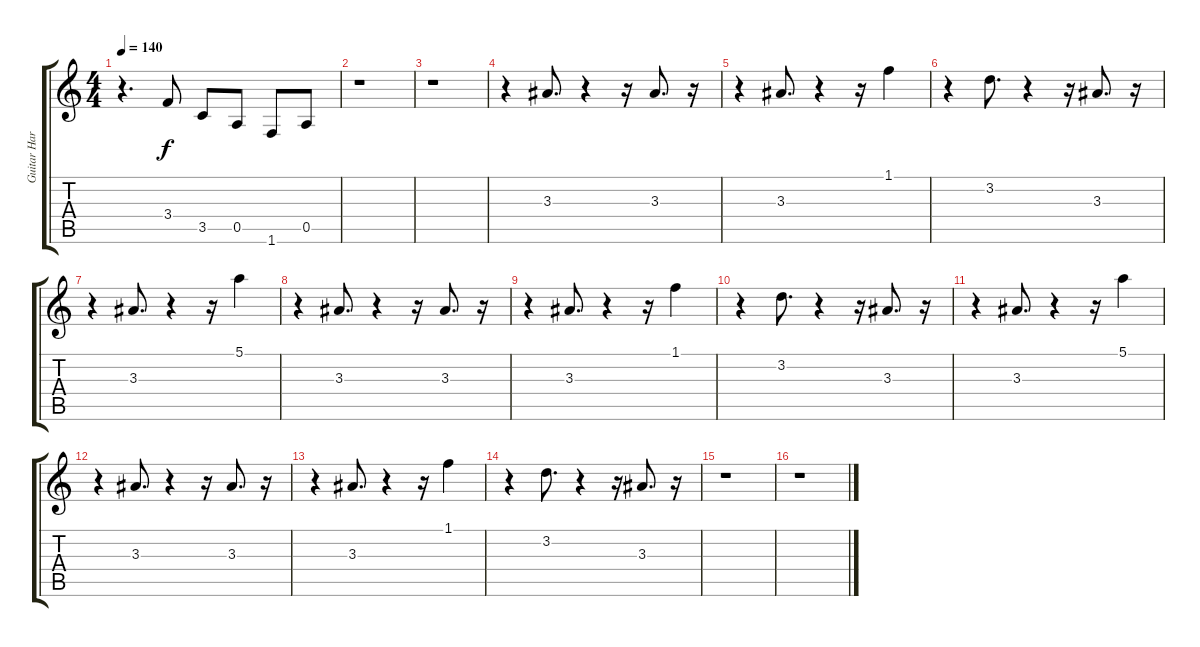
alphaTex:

\track ("Guitar Harmonics" "Guitar Har") {instrument guitarharmonics}
\staff {score tabs}
\tuning (E4 B3 G3 D3 A2 E2) {hide}
\ts (4 4)
\tempo 140
\clef g2
\ks c
r.4{d dy f} 3.4.8 3.5.8 0.5.8 1.6.8 0.5.8 |
r.1 |
r.1 |
r.4 3.3.8{d} r.4 r.16 3.3.8{d} r.16 |
r.4 3.3.8{d} r.4 r.16 1.1.4 |
r.4 3.2.8{d} r.4 r.16 3.3.8{d} r.16 |
r.4 3.3.8{d} r.4 r.16 5.1.4 |
r.4 3.3.8{d} r.4 r.16 3.3.8{d} r.16 |
r.4 3.3.8{d} r.4 r.16 1.1.4 |
r.4 3.2.8{d} r.4 r.16 3.3.8{d} r.16 |
r.4 3.3.8{d} r.4 r.16 5.1.4 |
r.4 3.3.8{d} r.4 r.16 3.3.8{d} r.16 |
r.4 3.3.8{d} r.4 r.16 1.1.4 |
r.4 3.2.8{d} r.4 r.16 3.3.8{d} r.16 |
r.1 |
r.1
